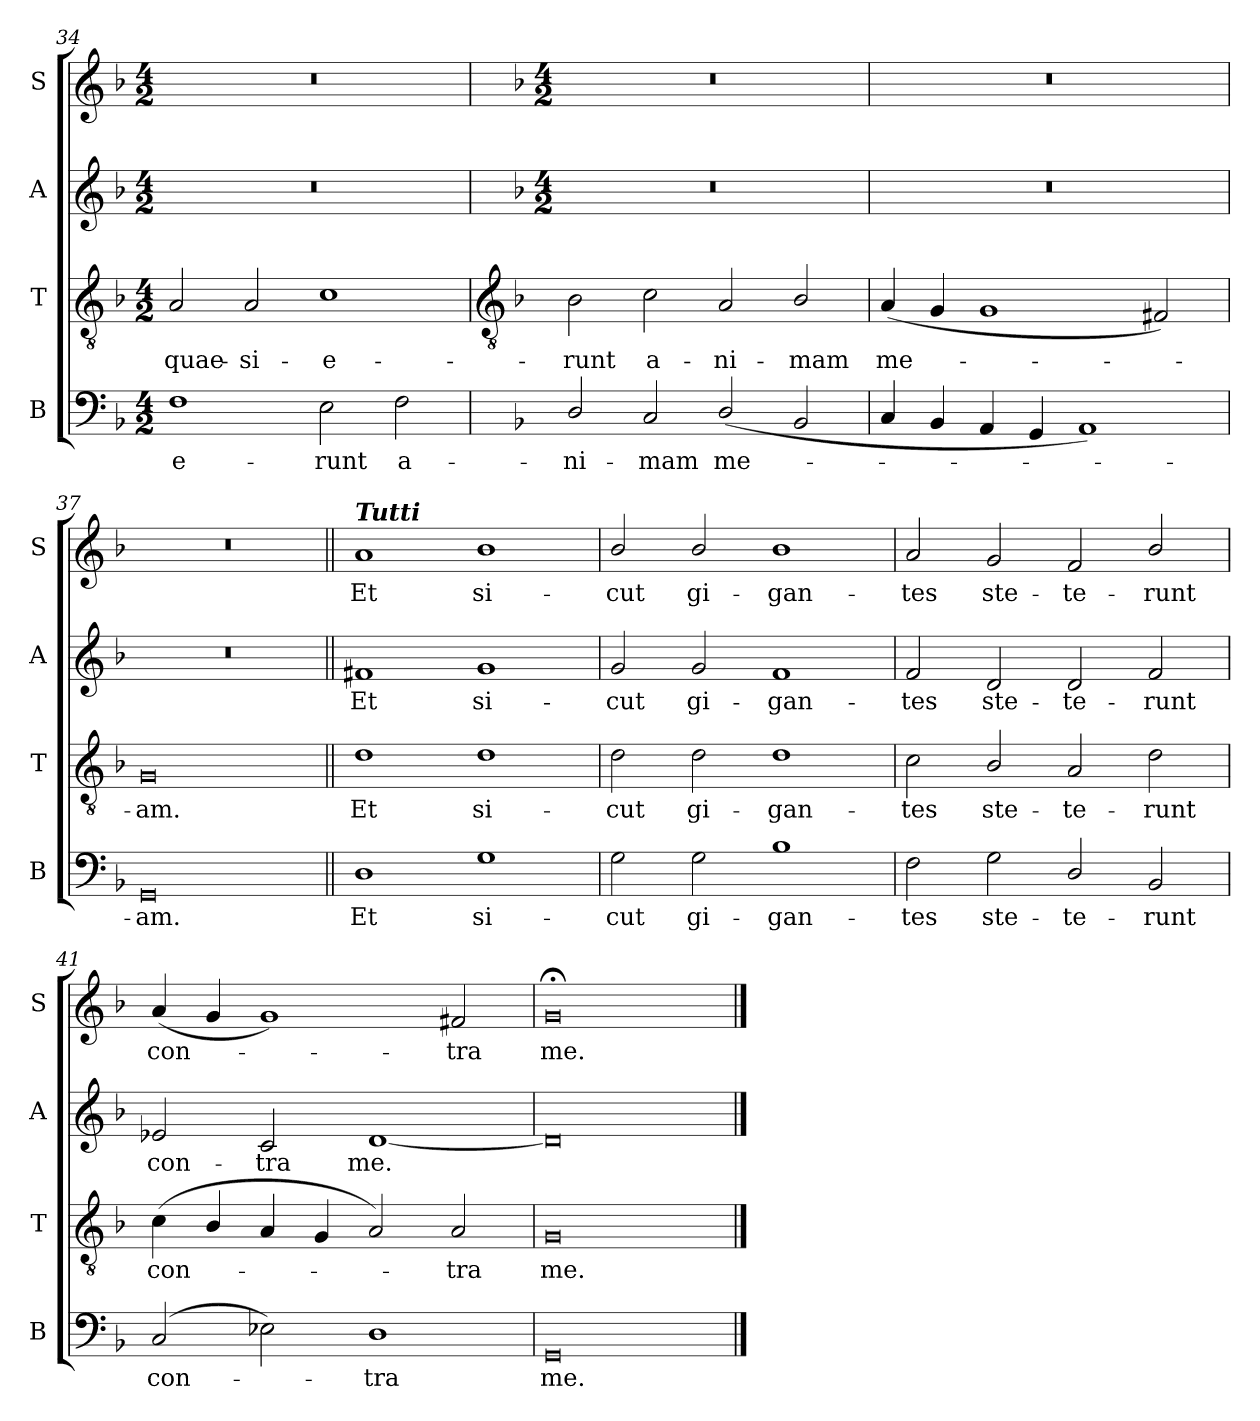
**kern	**text	**kern	**text	**kern	**text	**kern	**text
*part4	*part4	*part3	*part3	*part2	*part2	*part1	*part1
*staff4	*staff4	*staff3	*staff3	*staff2	*staff2	*staff1	*staff1
*I"B	*	*I"T	*	*I"A	*	*I"S	*
*I'B	*	*I'T	*	*I'A	*	*I'S	*
*clefF4	*	*clefGv2	*	*clefG2	*	*clefG2	*
*k[b-]	*	*k[b-]	*	*k[b-]	*	*k[b-]	*
*F:	*	*F:	*	*F:	*	*F:	*
*M4/2	*	*M4/2	*	*M4/2	*	*M4/2	*
=34	=34	=34	=34	=34	=34	=34	=34
!	!LO:LY:b	!	!LO:LY:b	!	!	!	!
1F	-e-	2A	quae-	0r	.	0r	.
!	!	!	!LO:LY:b	!	!	!	!
.	.	2A	-si-	.	.	.	.
!	!LO:LY:b	!	!LO:LY:b	!	!	!	!
2E	-runt	1c	-e-	.	.	.	.
!	!LO:LY:b	!	!	!	!	!	!
2F	a-	.	.	.	.	.	.
!!LO:LB:g=z
=35	=35	=35	=35	=35	=35	=35	=35
*	*	*clefGv2	*	*	*	*	*
*	*	*	*	*k[b-]	*	*k[b-]	*
*	*	*	*	*F:	*	*F:	*
*	*	*	*	*M4/2	*	*M4/2	*
!	!LO:LY:b	!	!LO:LY:b	!	!	!	!
2D/	-ni-	2B-	-runt	0r	.	0r	.
!	!LO:LY:b	!	!LO:LY:b	!	!	!	!
2C	-mam	2c	a-	.	.	.	.
!	!LO:LY:b	!	!LO:LY:b	!	!	!	!
(<2D/	me-	2A	-ni-	.	.	.	.
!	!	!	!LO:LY:b	!	!	!	!
2BB-	.	2B-/	-mam	.	.	.	.
=36	=36	=36	=36	=36	=36	=36	=36
!	!	!	!LO:LY:b	!	!	!	!
4C	.	(<4A	me-	0r	.	0r	.
4BB-	.	4G	.	.	.	.	.
4AA	.	1G	.	.	.	.	.
4GG	.	.	.	.	.	.	.
1AA)	.	.	.	.	.	.	.
.	.	2F#X)	.	.	.	.	.
=37	=37	=37	=37	=37	=37	=37	=37
!	!LO:LY:b	!	!LO:LY:b	!	!	!	!
0GG	am.	0G	am.	0r	.	0r	.
=38||	=38||	=38||	=38||	=38||	=38||	=38||	=38||
!	!	!	!	!	!	!LO:TX:a:Bi:t=Tutti	!
!	!LO:LY:b	!	!LO:LY:b	!	!LO:LY:b	!	!LO:LY:b
1D	Et	1d	Et	1f#X	Et	1a	Et
!	!LO:LY:b	!	!LO:LY:b	!	!LO:LY:b	!	!LO:LY:b
1G	si-	1d	si-	1g	si-	1b-	si-
=39	=39	=39	=39	=39	=39	=39	=39
!	!LO:LY:b	!	!LO:LY:b	!	!LO:LY:b	!	!LO:LY:b
2G	-cut	2d	-cut	2g	-cut	2b-/	-cut
!	!LO:LY:b	!	!LO:LY:b	!	!LO:LY:b	!	!LO:LY:b
2G	gi-	2d	gi-	2g	gi-	2b-/	gi-
!	!LO:LY:b	!	!LO:LY:b	!	!LO:LY:b	!	!LO:LY:b
1B-	-gan-	1d	-gan-	1f	-gan-	1b-	-gan-
=40	=40	=40	=40	=40	=40	=40	=40
!	!LO:LY:b	!	!LO:LY:b	!	!LO:LY:b	!	!LO:LY:b
2F	-tes	2c	-tes	2f	-tes	2a	-tes
!	!LO:LY:b	!	!LO:LY:b	!	!LO:LY:b	!	!LO:LY:b
2G	ste-	2B-/	ste-	2d	ste-	2g	ste-
!	!LO:LY:b	!	!LO:LY:b	!	!LO:LY:b	!	!LO:LY:b
2D/	-te-	2A	-te-	2d	-te-	2f	-te-
!	!LO:LY:b	!	!LO:LY:b	!	!LO:LY:b	!	!LO:LY:b
2BB-	-runt	2d	-runt	2f	-runt	2b-/	-runt
=41	=41	=41	=41	=41	=41	=41	=41
!	!LO:LY:b	!	!LO:LY:b	!	!LO:LY:b	!	!LO:LY:b
(<2C	con-	(<4c	con-	2e-X	con-	(<4a	con-
.	.	4B-/	.	.	.	4g	.
!	!	!	!	!	!LO:LY:b	!	!
2E-)	.	4A	.	2c	-tra	1g)	.
.	.	4G	.	.	.	.	.
!	!LO:LY:b	!	!	!	!LO:LY:b	!	!
1D	tra	2A)	.	[1d	me.	.	.
!	!	!	!LO:LY:b	!	!	!	!LO:LY:b
.	.	2A	tra	.	.	2f#	tra
=42	=42	=42	=42	=42	=42	=42	=42
!	!LO:LY:b	!	!LO:LY:b	!	!	!	!LO:LY:b
0GG	me.	0G	me.	0d]	.	0g;<	me.
==	==	==	==	==	==	==	==
*-	*-	*-	*-	*-	*-	*-	*-
